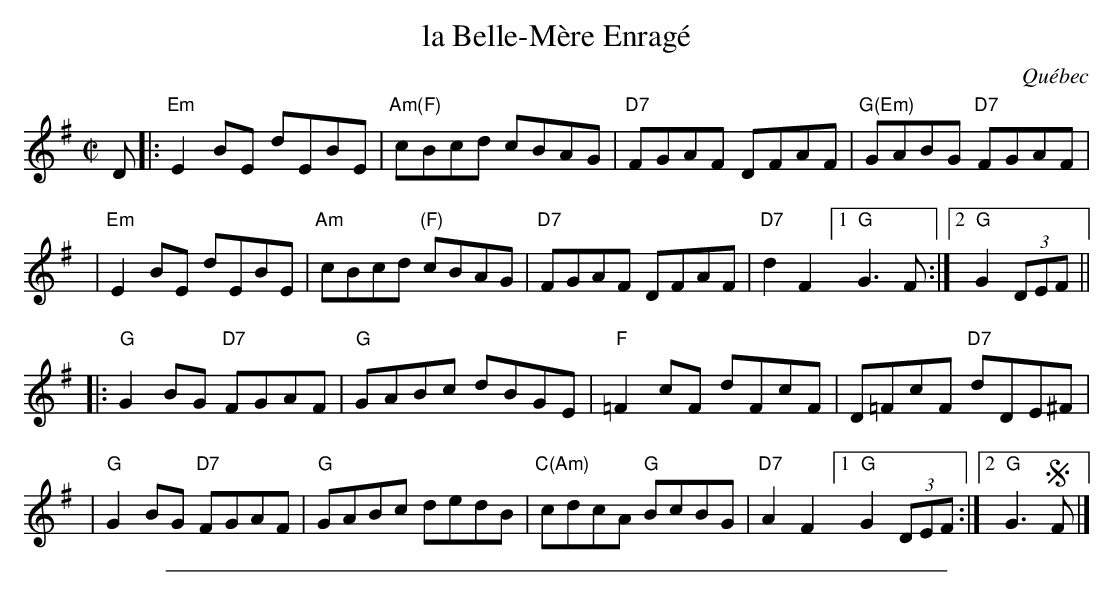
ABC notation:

X:1
T: la Belle-M\`ere Enrag\'e
O: Qu\'ebec
M: C|
L: 1/8
K: Em
D !Segno!|:\
   "Em"E2BE dEBE | "Am(F)"cBcd cBAG | "D7"FGAF DFAF | "G(Em)"GABG "D7"FGAF |
y3|"Em"E2BE dEBE | "Am"cBcd "(F)"cBAG | "D7"FGAF DFAF | "D7"d2F2 [1 "G"G3F :|[2 "G"G2 (3DEF ||
|: "G"G2BG "D7"FGAF | "G"GABc dBGE | "F"=F2cF dFcF | D=FcF "D7"dDE^F |
|  "G"G2BG "D7"FGAF | "G"GABc dedB | "C(Am)"cdcA "G"BcBG | "D7"A2F2 [1 "G"G2 (3DEF :|2 "G"G3 !segno!F |]
